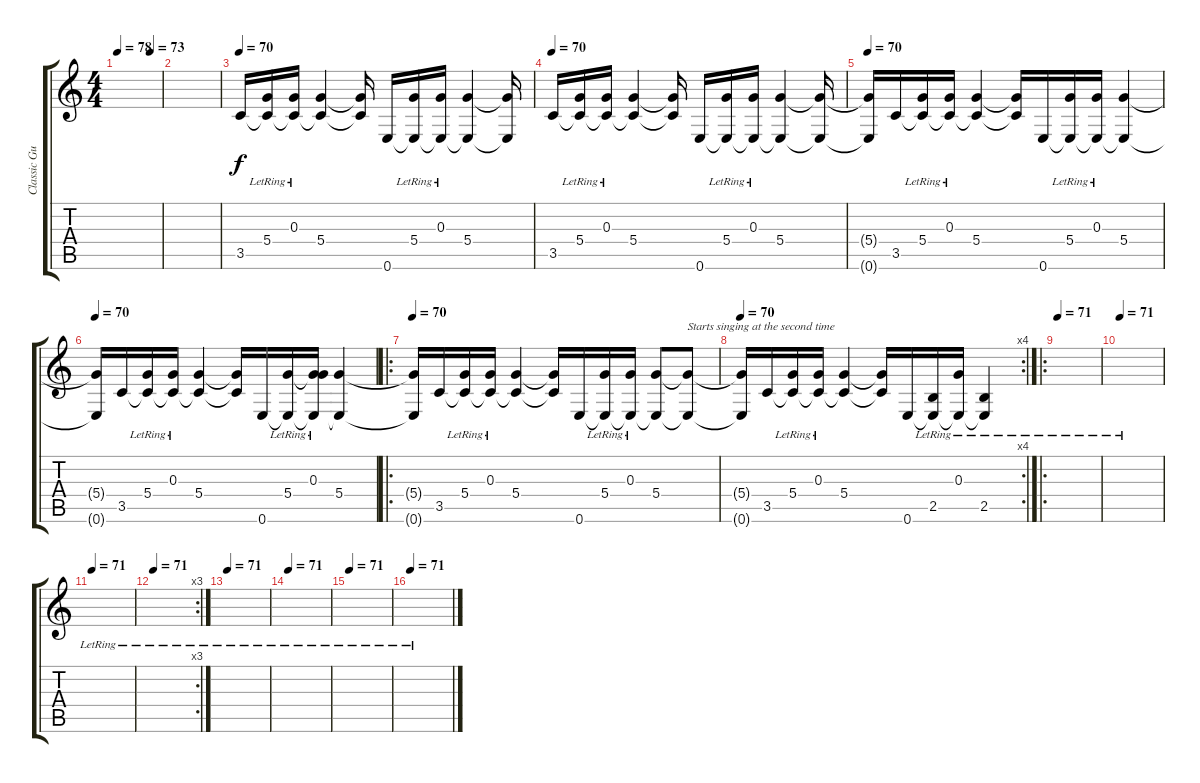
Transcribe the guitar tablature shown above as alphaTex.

\track ("Classic Guitar" "Classic Gu") {instrument acousticguitarnylon}
\staff {score tabs}
\tuning (E4 B3 G3 D3 A2 E2) {hide}
\ts (4 4)
\tempo 78
\tempo (73 0.75)
\clef g2
\ks c
|
|
\tempo 70
3.5.16{dy f} (5.4{lr} 3.5{t}).16 (0.3{lr} 3.5{t}).16 (5.4 3.5{t}).4 (5.4{t} 3.5{t}).16 0.6.16 (5.4{lr} 0.6{t}).16 (0.3{lr} 0.6{t}).16 (5.4 0.6{t}).4 (5.4{t} 0.6{t}).16 |
\tempo 70
3.5.16 (5.4{lr} 3.5{t}).16 (0.3{lr} 3.5{t}).16 (5.4 3.5{t}).4 (5.4{t} 3.5{t}).16 0.6.16 (5.4{lr} 0.6{t}).16 (0.3{lr} 0.6{t}).16 (5.4 0.6{t}).4 (5.4{t} 0.6{t}).16 |
\tempo 70
(5.4{t} 0.6{t}).16 3.5.16 (5.4{lr} 3.5{t}).16 (0.3{lr} 3.5{t}).16 (5.4 3.5{t}).4 (5.4{t} 3.5{t}).16 0.6.16 (5.4{lr} 0.6{t}).16 (0.3{lr} 0.6{t}).16 (5.4 0.6{t}).4 |
\tempo 70
(5.4{t} 0.6{t}).16 3.5.16 (5.4{lr} 3.5{t}).16 (0.3{lr} 3.5{t}).16 (5.4 3.5{t}).4 (5.4{t} 3.5{t}).16 0.6.16 (5.4{lr} 0.6{t}).16 (0.3{lr} 5.4{t} 0.6{t}).16 (5.4 0.6{t}).4 |
\ro
\tempo 70
(5.4{t} 0.6{t}).16 3.5.16 (5.4{lr} 3.5{t}).16 (0.3{lr} 3.5{t}).16 (5.4 3.5{t}).4 (5.4{t} 3.5{t}).16 0.6.16 (5.4{lr} 0.6{t}).16 (0.3{lr} 0.6{t}).16 (5.4 0.6{t}).8 (5.4{t} 0.6{t}).8{txt "Starts singing at the second time"} |
\rc 4
\tempo 70
(5.4{t} 0.6{t}).16 3.5.16 (5.4{lr} 3.5{t}).16 (0.3{lr} 3.5{t}).16 (5.4 3.5{t}).4 (5.4{t} 3.5{t}).16 0.6.16 (2.5{lr} 0.6{t}).16 (0.3{lr} 0.6{t}).16 (2.5{lr} 0.6{t}).4 |
\ro
\tempo 71
|
\tempo 71
|
\tempo 71
|
\rc 3
\tempo 71
|
\tempo 71
|
\tempo 71
|
\tempo 71
|
\tempo 71
